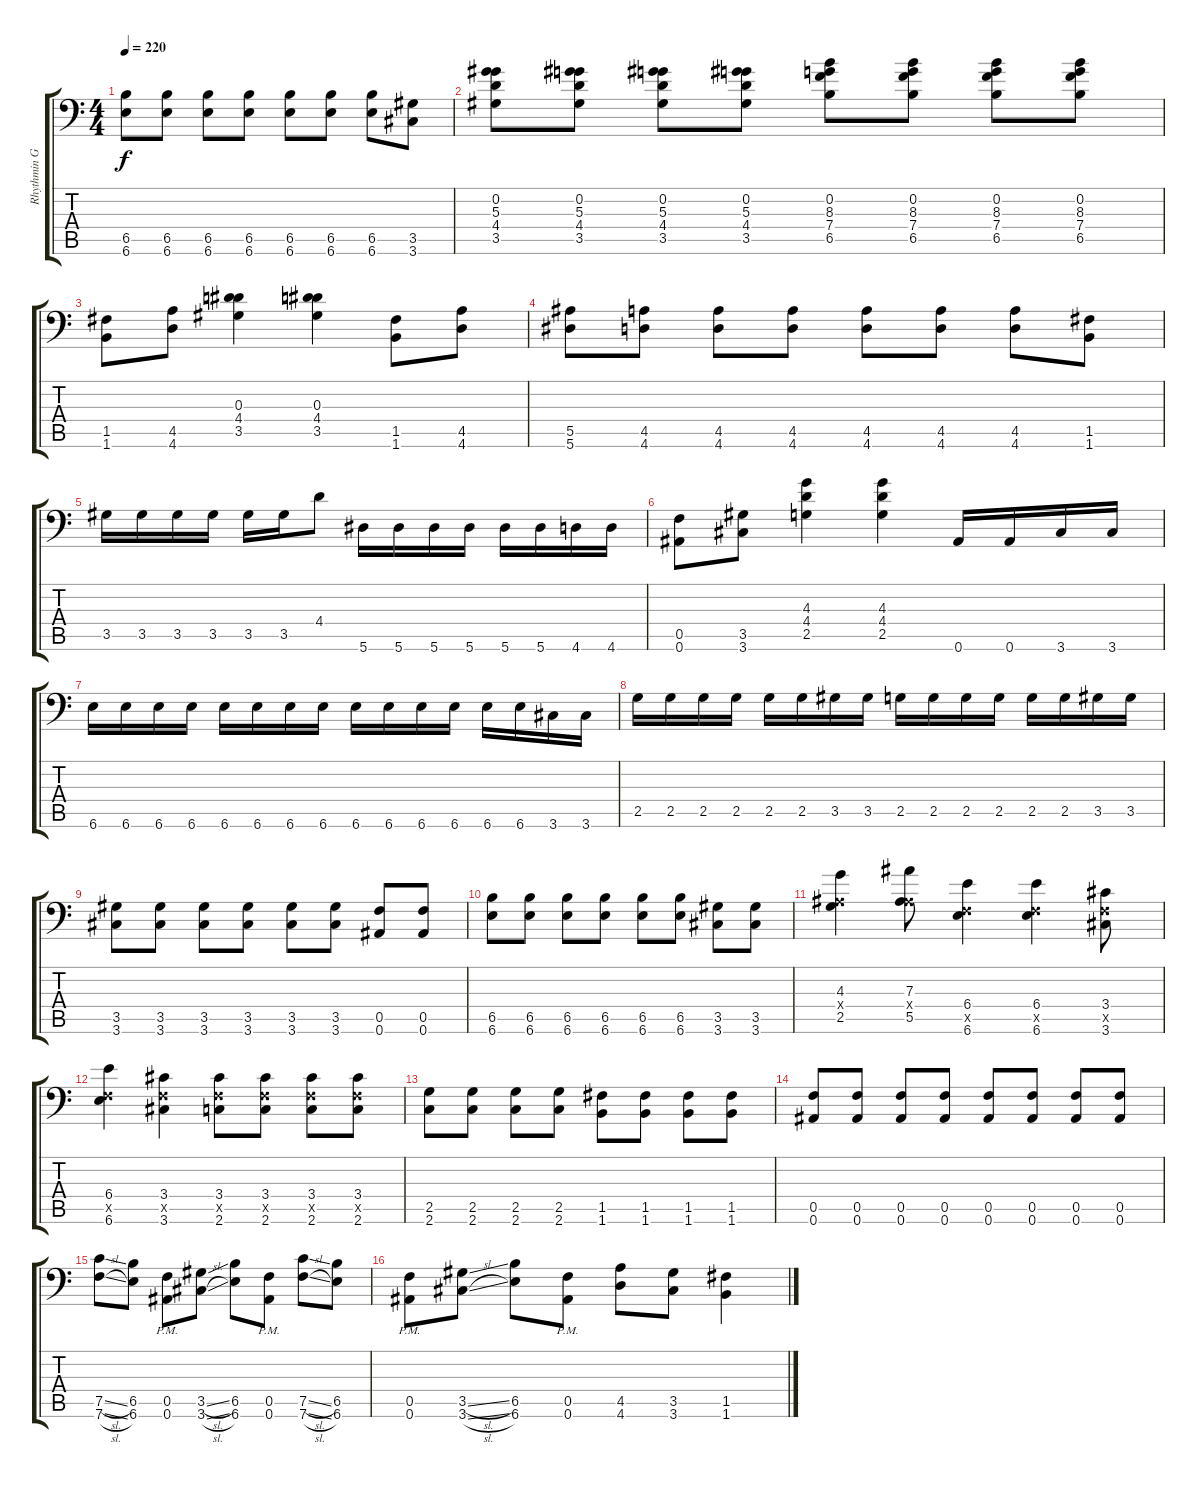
\track ("Rhythmin Guitar #2" "Rhythmin G") {instrument distortionguitar}
\staff {score tabs}
\tuning (C4 G3 Eb3 Bb2 F2 Bb1) {hide}
\ts (4 4)
\tempo 220
\clef f4
\ks c
(6.5 6.6).8{dy f} (6.5 6.6).8 (6.5 6.6).8 (6.5 6.6).8 (6.5 6.6).8 (6.5 6.6).8 (6.5 6.6).8 (3.5 3.6).8 |
(0.2 5.3 4.4 3.5).8 (0.2 5.3 4.4 3.5).8 (0.2 5.3 4.4 3.5).8 (0.2 5.3 4.4 3.5).8 (0.2 8.3 7.4 6.5).8 (0.2 8.3 7.4 6.5).8 (0.2 8.3 7.4 6.5).8 (0.2 8.3 7.4 6.5).8 |
(1.5 1.6).8 (4.5 4.6).8 (0.3 4.4 3.5).4 (0.3 4.4 3.5).4 (1.5 1.6).8 (4.5 4.6).8 |
(5.5 5.6).8 (4.5 4.6).8 (4.5 4.6).8 (4.5 4.6).8 (4.5 4.6).8 (4.5 4.6).8 (4.5 4.6).8 (1.5 1.6).8 |
3.5.16 3.5.16 3.5.16 3.5.16 3.5.16 3.5.16 4.4.8 5.6.16 5.6.16 5.6.16 5.6.16 5.6.16 5.6.16 4.6.16 4.6.16 |
(0.5 0.6).8 (3.5 3.6).8 (4.3 4.4 2.5).4 (4.3 4.4 2.5).4 0.6.16 0.6.16 3.6.16 3.6.16 |
6.6.16 6.6.16 6.6.16 6.6.16 6.6.16 6.6.16 6.6.16 6.6.16 6.6.16 6.6.16 6.6.16 6.6.16 6.6.16 6.6.16 3.6.16 3.6.16 |
2.5.16 2.5.16 2.5.16 2.5.16 2.5.16 2.5.16 3.5.16 3.5.16 2.5.16 2.5.16 2.5.16 2.5.16 2.5.16 2.5.16 3.5.16 3.5.16 |
(3.5 3.6).8 (3.5 3.6).8 (3.5 3.6).8 (3.5 3.6).8 (3.5 3.6).8 (3.5 3.6).8 (0.5 0.6).8 (0.5 0.6).8 |
(6.5 6.6).8 (6.5 6.6).8 (6.5 6.6).8 (6.5 6.6).8 (6.5 6.6).8 (6.5 6.6).8 (3.5 3.6).8 (3.5 3.6).8 |
(4.3 0.4{x} 2.5).4 (7.3 0.4{x} 5.5).8 (6.4 0.5{x} 6.6).4 (6.4 0.5{x} 6.6).4 (3.4 0.5{x} 3.6).8 |
(6.4 0.5{x} 6.6).4 (3.4 0.5{x} 3.6).4 (3.4 0.5{x} 2.6).8 (3.4 0.5{x} 2.6).8 (3.4 0.5{x} 2.6).8 (3.4 0.5{x} 2.6).8 |
(2.5 2.6).8 (2.5 2.6).8 (2.5 2.6).8 (2.5 2.6).8 (1.5 1.6).8 (1.5 1.6).8 (1.5 1.6).8 (1.5 1.6).8 |
(0.5 0.6).8 (0.5 0.6).8 (0.5 0.6).8 (0.5 0.6).8 (0.5 0.6).8 (0.5 0.6).8 (0.5 0.6).8 (0.5 0.6).8 |
(7.5{sl} 7.6{sl}).8 (6.5 6.6).8 (0.5{pm} 0.6{pm}).8 (3.5{sl} 3.6{sl}).8 (6.5 6.6).8 (0.5{pm} 0.6{pm}).8 (7.5{sl} 7.6{sl}).8 (6.5 6.6).8 |
(0.5{pm} 0.6{pm}).8 (3.5{sl} 3.6{sl}).8 (6.5 6.6).8 (0.5{pm} 0.6{pm}).8 (4.5 4.6).8 (3.5 3.6).8 (1.5 1.6).4
